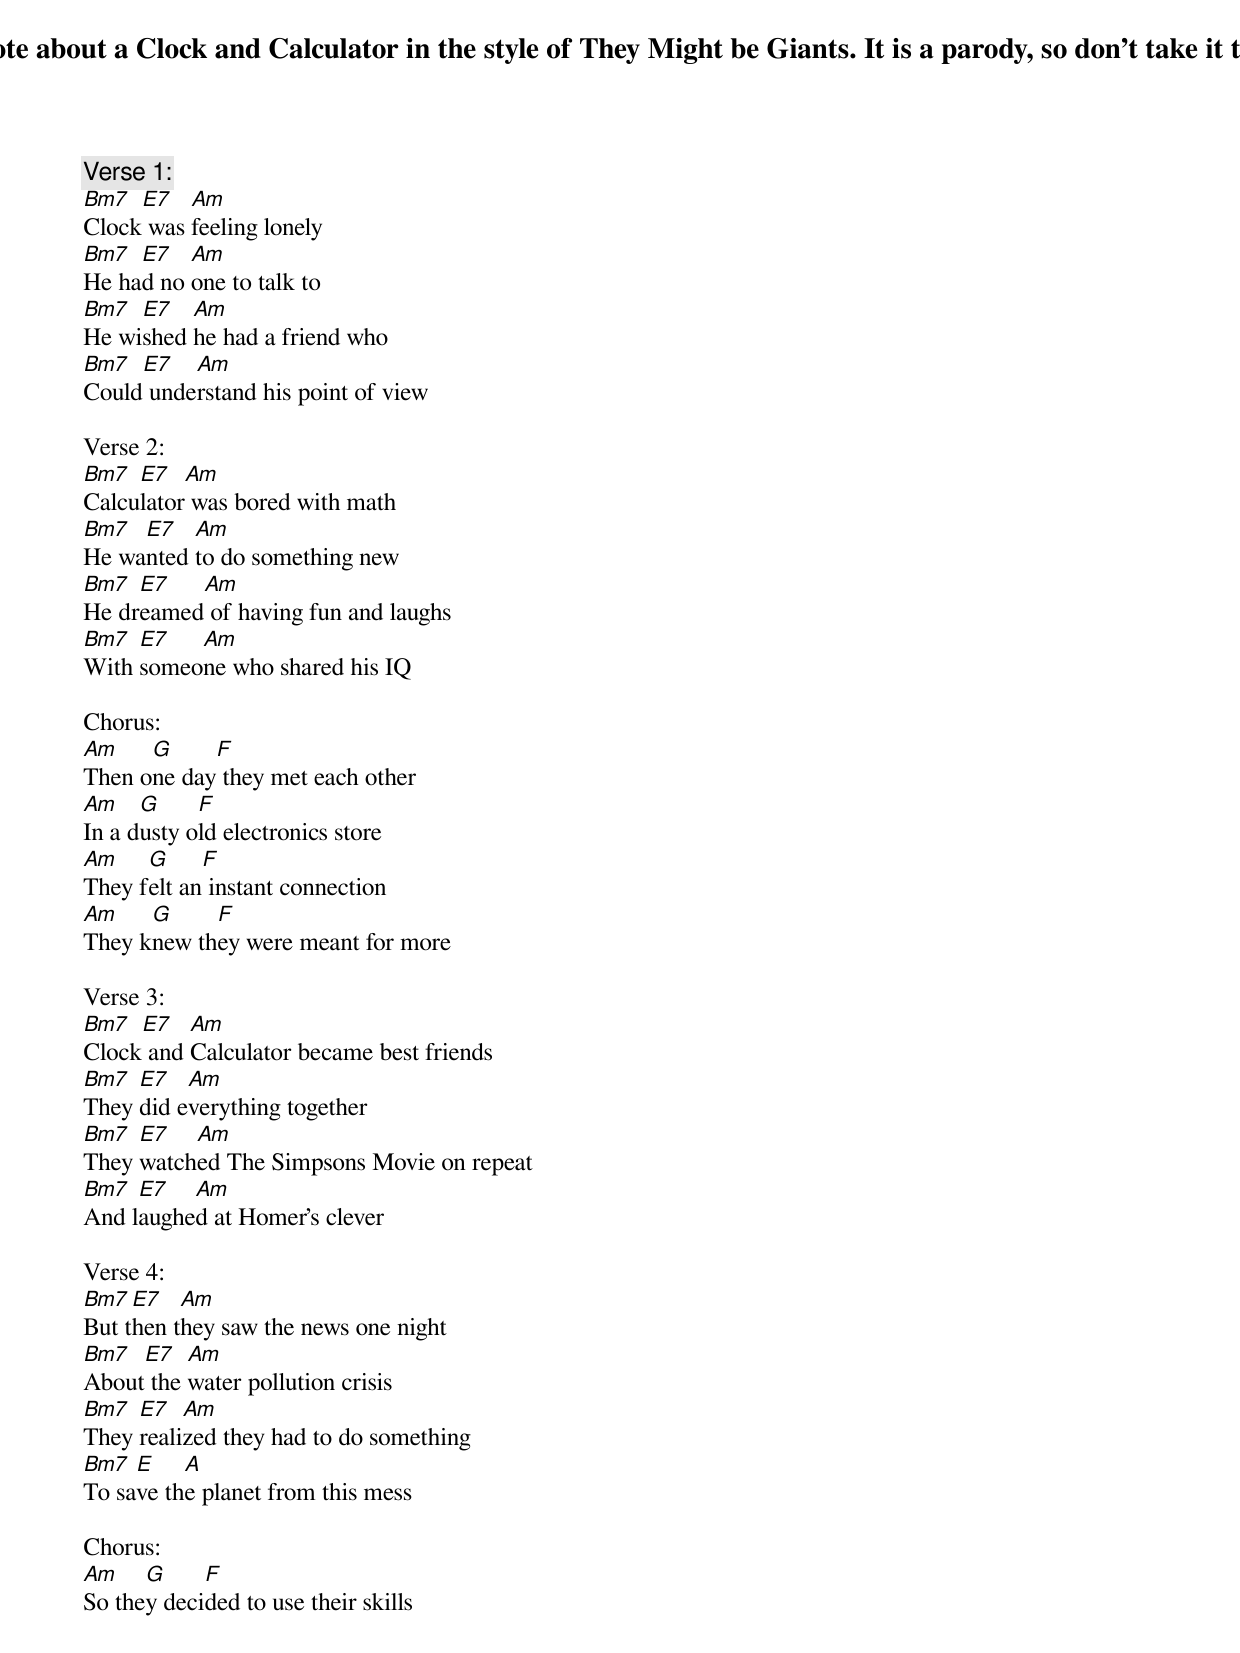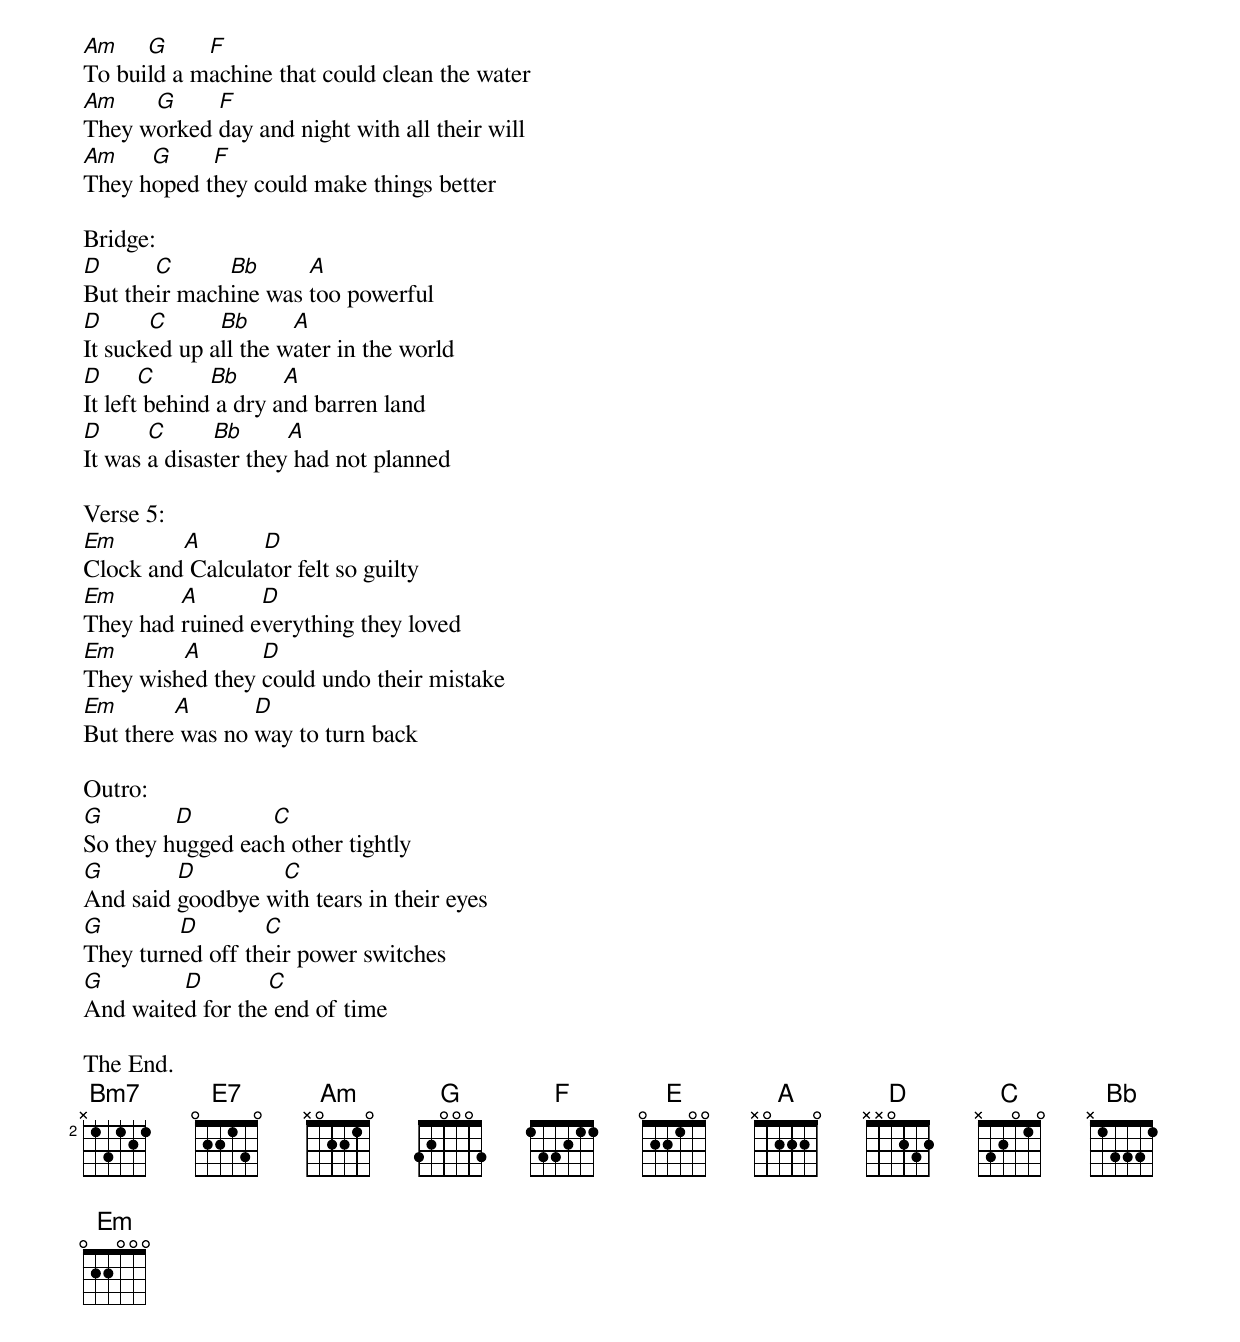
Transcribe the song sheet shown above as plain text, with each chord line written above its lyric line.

Here is a song I wrote about a Clock and Calculator in the style of They Might be Giants. It is a parody, so don't take it too seriously. Enjoy!

Verse 1:
Bm7  E7   Am
Clock was feeling lonely
Bm7  E7   Am
He had no one to talk to
Bm7  E7   Am
He wished he had a friend who
Bm7  E7   Am
Could understand his point of view

Verse 2:
Bm7  E7   Am
Calculator was bored with math
Bm7  E7   Am
He wanted to do something new
Bm7  E7   Am
He dreamed of having fun and laughs
Bm7  E7   Am
With someone who shared his IQ

Chorus:
Am    G     F
Then one day they met each other
Am    G     F
In a dusty old electronics store
Am    G     F
They felt an instant connection
Am    G     F
They knew they were meant for more

Verse 3:
Bm7  E7   Am
Clock and Calculator became best friends
Bm7  E7   Am
They did everything together
Bm7  E7   Am
They watched The Simpsons Movie on repeat
Bm7  E7   Am
And laughed at Homer's clever

Verse 4:
Bm7  E7   Am
But then they saw the news one night
Bm7  E7   Am
About the water pollution crisis
Bm7  E7   Am
They realized they had to do something
Bm7  E    A
To save the planet from this mess

Chorus:
Am    G     F
So they decided to use their skills
Am    G     F
To build a machine that could clean the water
Am    G     F
They worked day and night with all their will
Am    G     F
They hoped they could make things better

Bridge:
D      C      Bb      A
But their machine was too powerful
D      C      Bb      A
It sucked up all the water in the world
D      C      Bb      A
It left behind a dry and barren land
D      C      Bb      A
It was a disaster they had not planned

Verse 5:
Em       A       D
Clock and Calculator felt so guilty
Em       A       D
They had ruined everything they loved
Em       A       D
They wished they could undo their mistake
Em       A       D
But there was no way to turn back

Outro:
G        D        C
So they hugged each other tightly
G        D        C
And said goodbye with tears in their eyes
G        D        C
They turned off their power switches
G        D        C
And waited for the end of time

The End.
